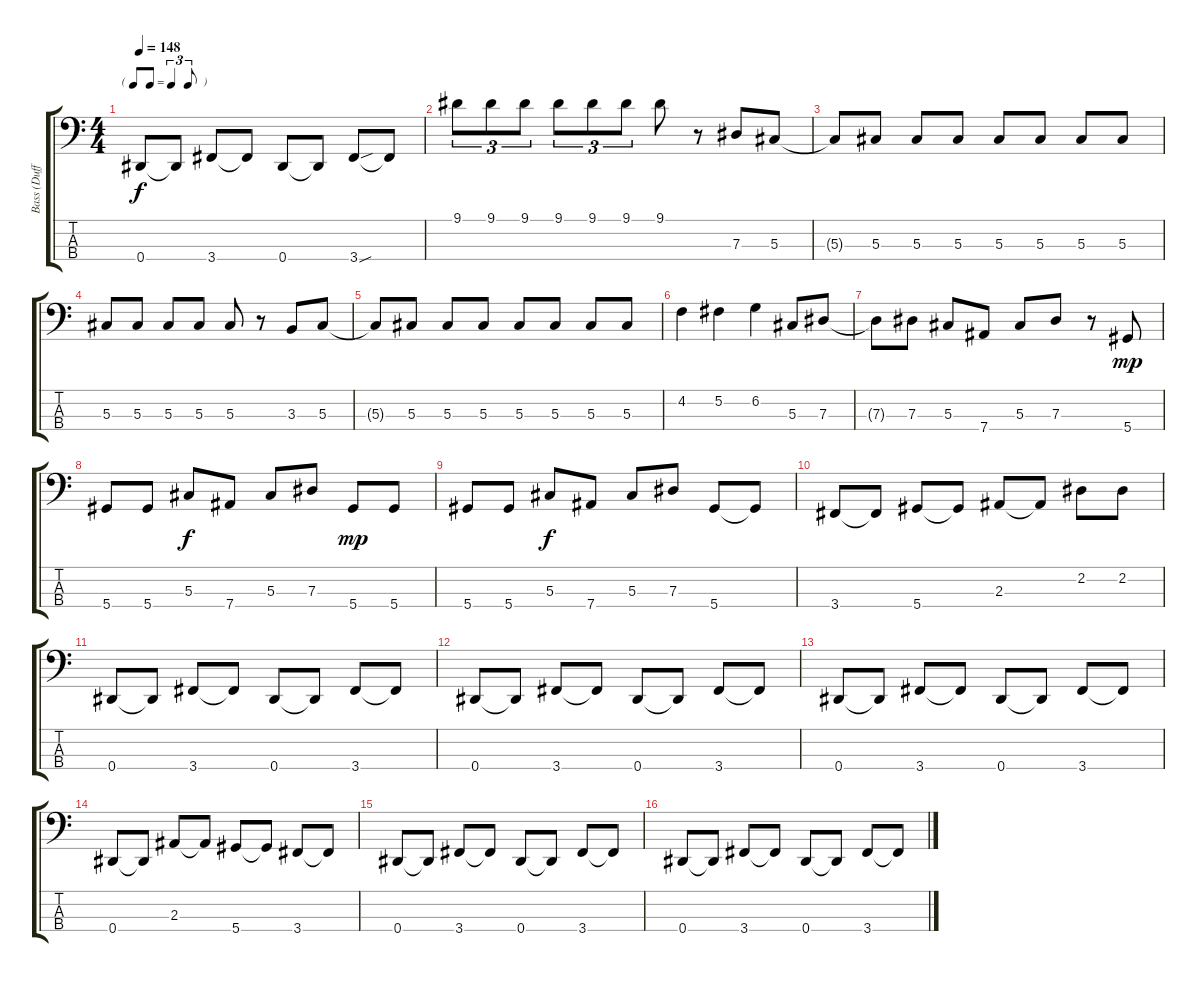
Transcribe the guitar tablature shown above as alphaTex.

\track ("Bass (Duff)" "Bass (Duff") {instrument electricbasspick}
\staff {score tabs}
\tuning (Gb2 Db2 Ab1 Eb1) {hide}
\ts (4 4)
\tf triplet8th
\tempo 148
\clef f4
\ks c
0.4.8{dy f} 0.4{t}.8 3.4.8 3.4{t}.8 0.4.8 0.4{t}.8 3.4{sou}.8 3.4{t}.8 |
9.1.8{tu (3 2)} 9.1.8{tu (3 2)} 9.1.8{tu (3 2)} 9.1.8{tu (3 2)} 9.1.8{tu (3 2)} 9.1.8{tu (3 2)} 9.1.8 r.8 7.3.8 5.3.8 |
5.3{t}.8 5.3.8 5.3.8 5.3.8 5.3.8 5.3.8 5.3.8 5.3.8 |
5.3.8 5.3.8 5.3.8 5.3.8 5.3.8 r.8 3.3.8 5.3.8 |
5.3{t}.8 5.3.8 5.3.8 5.3.8 5.3.8 5.3.8 5.3.8 5.3.8 |
4.2.4 5.2.4 6.2.4 5.3.8 7.3.8 |
7.3{t}.8 7.3.8 5.3.8 7.4.8 5.3.8 7.3.8 r.8 5.4.8{dy mp} |
5.4.8 5.4.8 5.3.8{dy f} 7.4.8 5.3.8 7.3.8 5.4.8{dy mp} 5.4.8 |
5.4.8 5.4.8 5.3.8{dy f} 7.4.8 5.3.8 7.3.8 5.4.8 5.4{t}.8 |
3.4.8 3.4{t}.8 5.4.8 5.4{t}.8 2.3.8 2.3{t}.8 2.2.8 2.2.8 |
0.4.8 0.4{t}.8 3.4.8 3.4{t}.8 0.4.8 0.4{t}.8 3.4.8 3.4{t}.8 |
0.4.8 0.4{t}.8 3.4.8 3.4{t}.8 0.4.8 0.4{t}.8 3.4.8 3.4{t}.8 |
0.4.8 0.4{t}.8 3.4.8 3.4{t}.8 0.4.8 0.4{t}.8 3.4.8 3.4{t}.8 |
0.4.8 0.4{t}.8 2.3.8 2.3{t}.8 5.4.8 5.4{t}.8 3.4.8 3.4{t}.8 |
0.4.8 0.4{t}.8 3.4.8 3.4{t}.8 0.4.8 0.4{t}.8 3.4.8 3.4{t}.8 |
0.4.8 0.4{t}.8 3.4.8 3.4{t}.8 0.4.8 0.4{t}.8 3.4.8 3.4{t}.8
